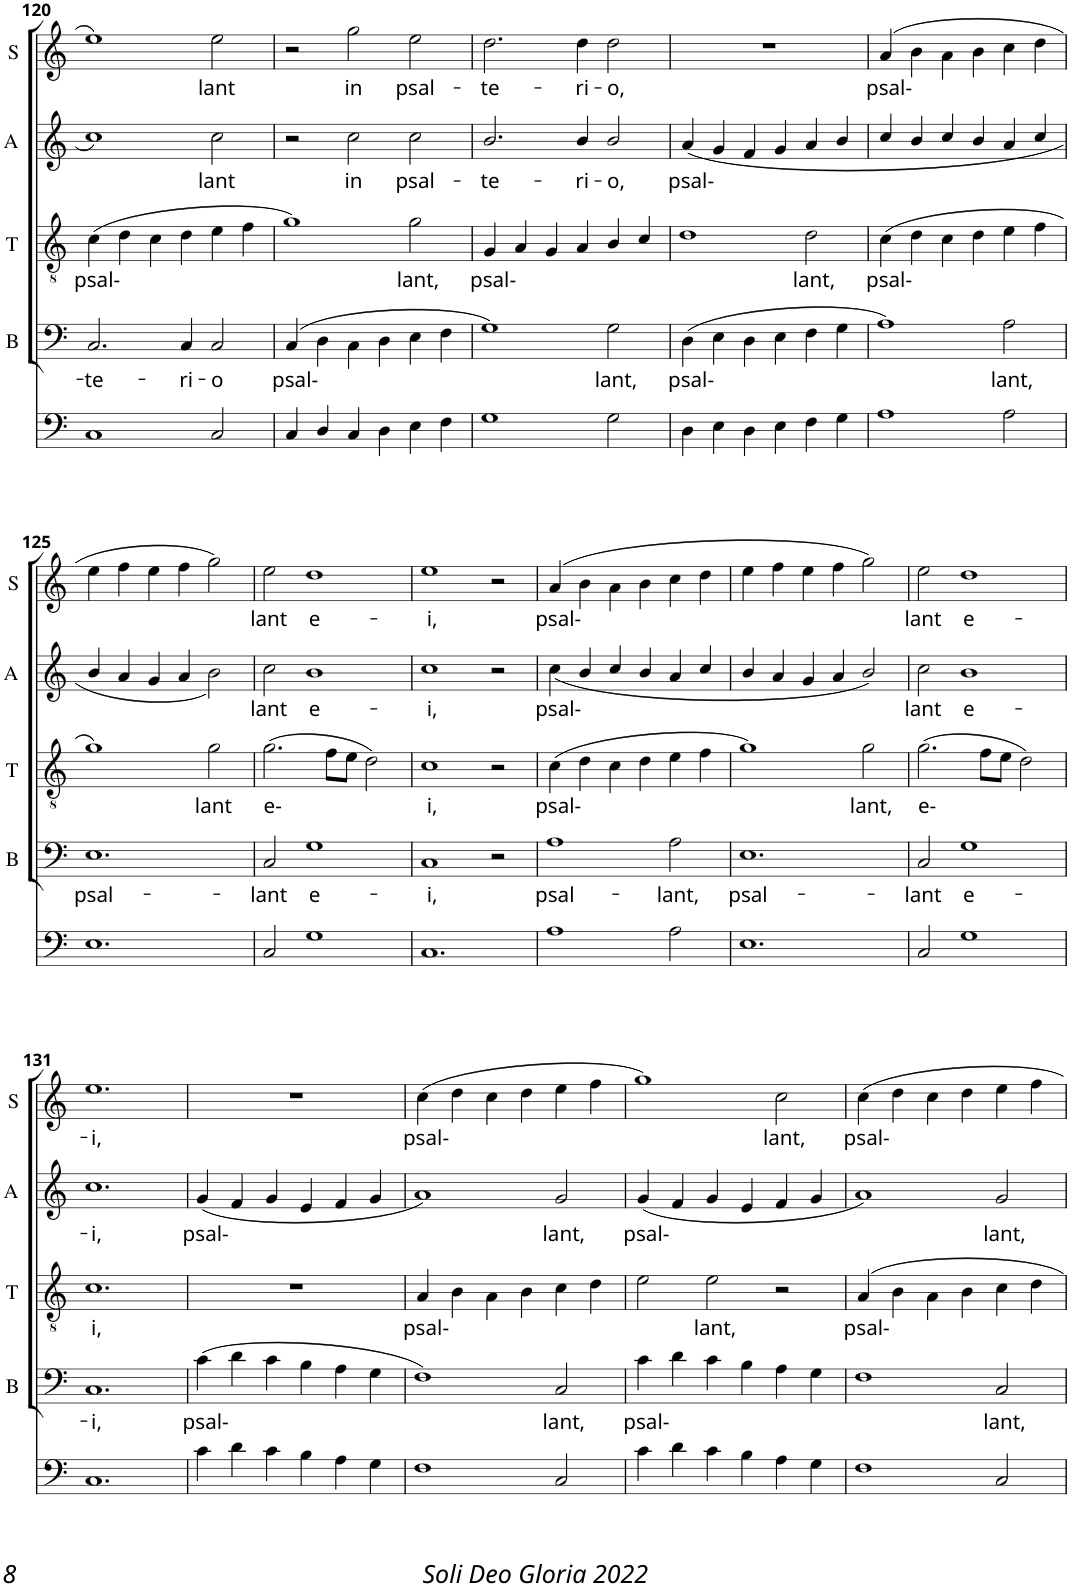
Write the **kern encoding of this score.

**kern	**kern	**text	**kern	**text	**kern	**text	**kern	**text
*part5	*part4	*part4	*part3	*part3	*part2	*part2	*part1	*part1
*staff5	*staff4	*staff4	*staff3	*staff3	*staff2	*staff2	*staff1	*staff1
*I"Continuo	*I"Bass	*	*I"Tenor	*	*I"Alto	*	*I"Soprano	*
*	*I'B	*	*I'T	*	*I'A	*	*I'S	*
!!LO:PB:g=z
*clefF4	*clefF4	*	*clefGv2	*	*clefG2	*	*clefG2	*
*k[]	*k[]	*	*k[]	*	*k[]	*	*k[]	*
*M3/2	*M3/2	*	*M3/2	*	*M3/2	*	*M3/2	*
=120	=120	=120	=120	=120	=120	=120	=120	=120
!	!	!LO:LY:b	!	!LO:LY:b	!	!	!	!
1C	2.C/	-te-	(4c\	psal-	1cc	.	1ee	.
.	.	.	4d\	.	.	.	.	.
.	.	.	4c\	.	.	.	.	.
!	!	!LO:LY:b	!	!	!	!	!	!
.	4C/	-ri-	4d\	.	.	.	.	.
!	!	!LO:LY:b	!	!	!	!LO:LY:b	!	!LO:LY:b
2C/	2C/	-o	4e\	.	2cc\	lant	2ee\	lant
.	.	.	4f\	.	.	.	.	.
=121	=121	=121	=121	=121	=121	=121	=121	=121
!	!	!LO:LY:b	!	!	!	!	!	!
4C/	(4C/	psal-	1g)	.	2r	.	2r	.
4D/	4D\	.	.	.	.	.	.	.
!	!	!	!	!	!	!LO:LY:b	!	!LO:LY:b
4C/	4C\	.	.	.	2cc\	in	2gg\	in
4D\	4D\	.	.	.	.	.	.	.
!	!	!	!	!LO:LY:b	!	!LO:LY:b	!	!LO:LY:b
4E\	4E\	.	2g\	lant,	2cc\	psal-	2ee\	psal-
4F\	4F\	.	.	.	.	.	.	.
=122	=122	=122	=122	=122	=122	=122	=122	=122
!	!	!	!	!LO:LY:b	!	!LO:LY:b	!	!LO:LY:b
1G	1G)	.	4G/	psal-	2.b/	-te-	2.dd\	-te-
.	.	.	4A/	.	.	.	.	.
.	.	.	4G/	.	.	.	.	.
!	!	!	!	!	!	!LO:LY:b	!	!LO:LY:b
.	.	.	4A/	.	4b/	-ri-	4dd\	-ri-
!	!	!LO:LY:b	!	!	!	!LO:LY:b	!	!LO:LY:b
2G\	2G\	lant,	4B/	.	2b/	-o,	2dd\	-o,
.	.	.	4c/	.	.	.	.	.
=123	=123	=123	=123	=123	=123	=123	=123	=123
!	!	!LO:LY:b	!	!	!	!LO:LY:b	!	!
4D\	(>4D\	psal-	1d	.	(<4a/	psal-	1.r	.
4E\	4E\	.	.	.	4g/	.	.	.
4D\	4D\	.	.	.	4f/	.	.	.
4E\	4E\	.	.	.	4g/	.	.	.
!	!	!	!	!LO:LY:b	!	!	!	!
4F\	4F\	.	2d\	lant,	4a/	.	.	.
4G\	4G\	.	.	.	4b/	.	.	.
=124	=124	=124	=124	=124	=124	=124	=124	=124
!	!	!	!	!LO:LY:b	!	!	!	!LO:LY:b
1A	1A)	.	(4c\	psal-	4cc/	.	(>4a/	psal-
.	.	.	4d\	.	4b/	.	4b\	.
.	.	.	4c\	.	4cc/	.	4a\	.
.	.	.	4d\	.	4b/	.	4b\	.
!	!	!LO:LY:b	!	!	!	!	!	!
2A\	2A\	lant,	4e\	.	4a/	.	4cc\	.
.	.	.	4f\	.	4cc/	.	4dd\	.
!!LO:LB:g=z
=125	=125	=125	=125	=125	=125	=125	=125	=125
!	!	!LO:LY:b	!	!	!	!	!	!
1.E	1.E	psal-	1g)	.	4b/	.	4ee\	.
.	.	.	.	.	4a/	.	4ff\	.
.	.	.	.	.	4g/	.	4ee\	.
.	.	.	.	.	4a/	.	4ff\	.
!	!	!	!	!LO:LY:b	!	!	!	!
.	.	.	2g\	lant	2b\)	.	2gg\)	.
=126	=126	=126	=126	=126	=126	=126	=126	=126
!	!	!LO:LY:b	!	!LO:LY:b	!	!LO:LY:b	!	!LO:LY:b
2C/	2C/	-lant	(>2.g\	e-	2cc\	lant	2ee\	lant
!	!	!LO:LY:b	!	!	!	!LO:LY:b	!	!LO:LY:b
1G	1G	e-	.	.	1b	e-	1dd	e-
.	.	.	8f\L	.	.	.	.	.
.	.	.	8e\J	.	.	.	.	.
.	.	.	2d\)	.	.	.	.	.
=127	=127	=127	=127	=127	=127	=127	=127	=127
!	!	!LO:LY:b	!	!LO:LY:b	!	!LO:LY:b	!	!LO:LY:b
1.C	1C	-i,	1c	i,	1cc	-i,	1ee	-i,
.	2r	.	2r	.	2r	.	2r	.
=128	=128	=128	=128	=128	=128	=128	=128	=128
!	!	!LO:LY:b	!	!LO:LY:b	!	!LO:LY:b	!	!LO:LY:b
1A	1A	psal-	(4c\	psal-	(<4cc\	psal-	(>4a/	psal-
.	.	.	4d\	.	4b/	.	4b\	.
.	.	.	4c\	.	4cc/	.	4a\	.
.	.	.	4d\	.	4b/	.	4b\	.
!	!	!LO:LY:b	!	!	!	!	!	!
2A\	2A\	-lant,	4e\	.	4a/	.	4cc\	.
.	.	.	4f\	.	4cc/	.	4dd\	.
=129	=129	=129	=129	=129	=129	=129	=129	=129
!	!	!LO:LY:b	!	!	!	!	!	!
1.E	1.E	psal-	1g)	.	4b/	.	4ee\	.
.	.	.	.	.	4a/	.	4ff\	.
.	.	.	.	.	4g/	.	4ee\	.
.	.	.	.	.	4a/	.	4ff\	.
!	!	!	!	!LO:LY:b	!	!	!	!
.	.	.	2g\	lant,	2b/)	.	2gg\)	.
=130	=130	=130	=130	=130	=130	=130	=130	=130
!	!	!LO:LY:b	!	!LO:LY:b	!	!LO:LY:b	!	!LO:LY:b
2C/	2C/	-lant	(>2.g\	e-	2cc\	lant	2ee\	lant
!	!	!LO:LY:b	!	!	!	!LO:LY:b	!	!LO:LY:b
1G	1G	e-	.	.	1b	e-	1dd	e-
.	.	.	8f\L	.	.	.	.	.
.	.	.	8e\J	.	.	.	.	.
.	.	.	2d\)	.	.	.	.	.
!!LO:LB:g=z
=131	=131	=131	=131	=131	=131	=131	=131	=131
!	!	!LO:LY:b	!	!LO:LY:b	!	!LO:LY:b	!	!LO:LY:b
1.C	1.C	-i,	1.c	i,	1.cc	-i,	1.ee	-i,
=132	=132	=132	=132	=132	=132	=132	=132	=132
!	!	!LO:LY:b	!	!	!	!LO:LY:b	!	!
4c\	(>4c\	psal-	1.r	.	(<4g/	psal-	1.r	.
4d\	4d\	.	.	.	4f/	.	.	.
4c\	4c\	.	.	.	4g/	.	.	.
4B\	4B\	.	.	.	4e/	.	.	.
4A\	4A\	.	.	.	4f/	.	.	.
4G\	4G\	.	.	.	4g/	.	.	.
=133	=133	=133	=133	=133	=133	=133	=133	=133
!	!	!	!	!LO:LY:b	!	!	!	!LO:LY:b
1F	1F)	.	4A/	psal-	1a)	.	(>4cc\	psal-
.	.	.	4B\	.	.	.	4dd\	.
.	.	.	4A\	.	.	.	4cc\	.
.	.	.	4B\	.	.	.	4dd\	.
!	!	!LO:LY:b	!	!	!	!LO:LY:b	!	!
2C/	2C/	lant,	4c\	.	2g/	lant,	4ee\	.
.	.	.	4d\	.	.	.	4ff\	.
=134	=134	=134	=134	=134	=134	=134	=134	=134
!	!	!LO:LY:b	!	!	!	!LO:LY:b	!	!
4c\	4c\	psal-	2e\	.	(4g/	psal-	1gg)	.
4d\	4d\	.	.	.	4f/	.	.	.
!	!	!	!	!LO:LY:b	!	!	!	!
4c\	4c\	.	2e\	lant,	4g/	.	.	.
4B\	4B\	.	.	.	4e/	.	.	.
!	!	!	!	!	!	!	!	!LO:LY:b
4A\	4A\	.	2r	.	4f/	.	2cc\	lant,
4G\	4G\	.	.	.	4g/	.	.	.
=135	=135	=135	=135	=135	=135	=135	=135	=135
!	!	!	!	!LO:LY:b	!	!	!	!LO:LY:b
1F	1F	.	4A/	psal-	1a)	.	4cc\	psal-
.	.	.	4B\	.	.	.	4dd\	.
.	.	.	4A\	.	.	.	4cc\	.
.	.	.	4B\	.	.	.	4dd\	.
!	!	!LO:LY:b	!	!	!	!LO:LY:b	!	!
2C/	2C/	lant,	4c\	.	2g/	lant,	4ee\	.
.	.	.	4d\	.	.	.	4ff\	.
=	=	=	=	=	=	=	=	=
*-	*-	*-	*-	*-	*-	*-	*-	*-
